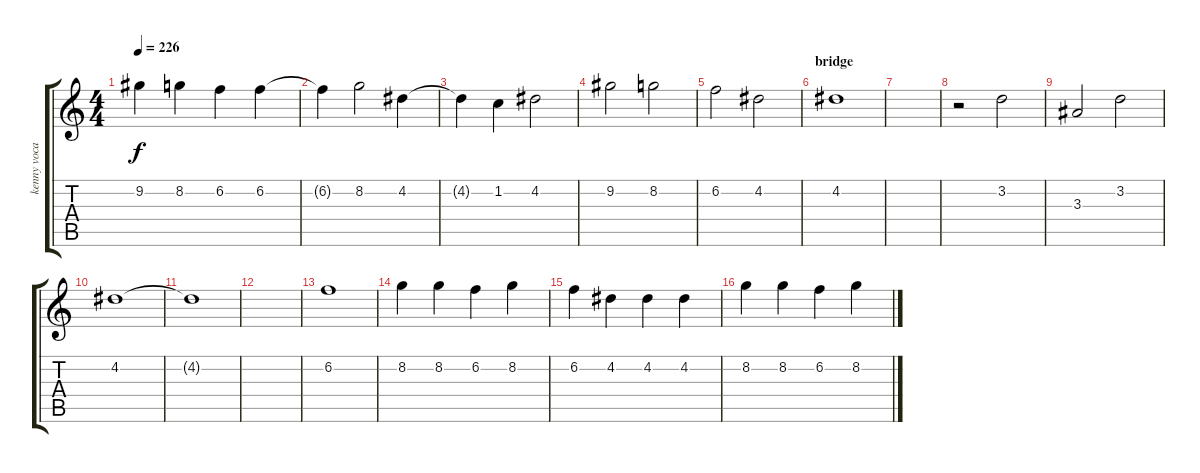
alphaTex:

\track ("kenny vocals" "kenny voca") {instrument electricguitarjazz}
\staff {score tabs}
\tuning (E4 B3 G3 D3 A2 E2) {hide}
\ts (4 4)
\tempo 226
\clef g2
\ks c
9.2.4{dy f} 8.2.4 6.2.4 6.2.4 |
6.2{t}.4 8.2.2 4.2.4 |
4.2{t}.4 1.2.4 4.2.2 |
9.2.2 8.2.2 |
6.2.2 4.2.2 |
\section ("" "bridge")
4.2.1 |
|
r.2 3.2.2 |
3.3.2 3.2.2 |
4.2.1 |
4.2{t}.1 |
|
6.2.1 |
8.2.4 8.2.4 6.2.4 8.2.4 |
6.2.4 4.2.4 4.2.4 4.2.4 |
8.2.4 8.2.4 6.2.4 8.2.4
